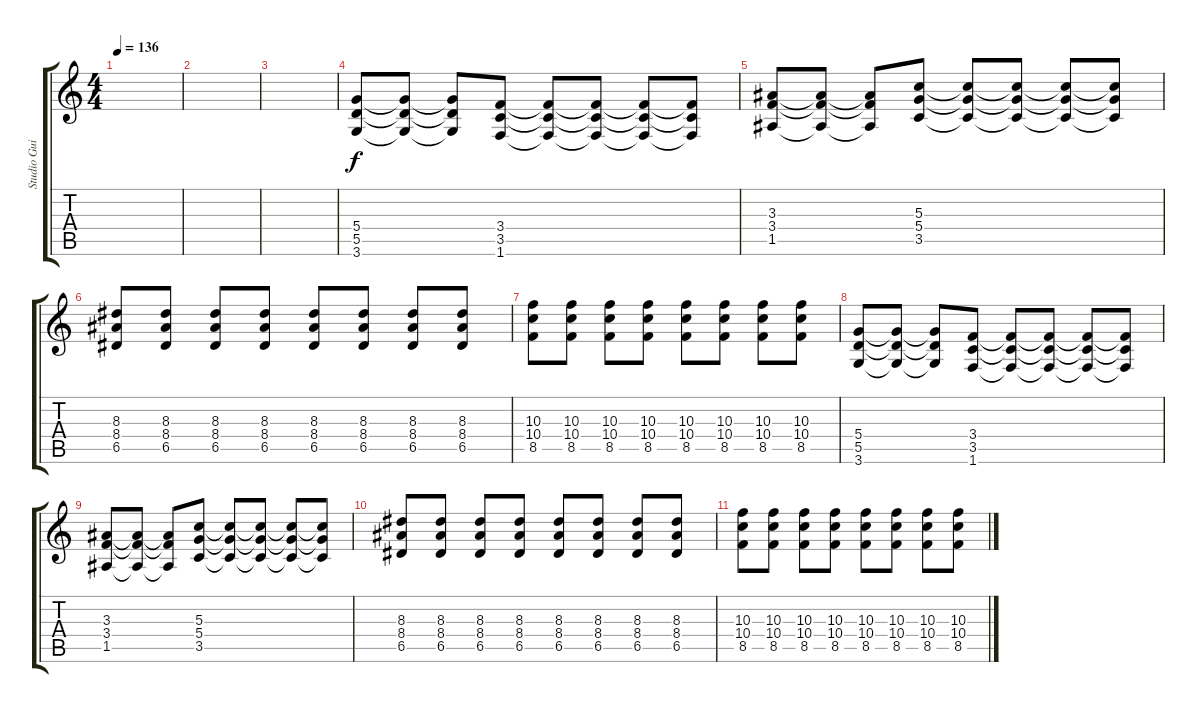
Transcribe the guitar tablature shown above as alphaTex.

\track ("Studio Guitar" "Studio Gui") {instrument overdrivenguitar}
\staff {score tabs}
\tuning (E4 B3 G3 D3 A2 E2) {hide}
\ts (4 4)
\tempo 136
\clef g2
\ks c
|
|
|
(5.4 5.5 3.6).8 (5.4{t} 5.5{t} 3.6{t}).8 (5.4{t} 5.5{t} 3.6{t}).8 (3.4 3.5 1.6).8 (3.4{t} 3.5{t} 1.6{t}).8 (3.4{t} 3.5{t} 1.6{t}).8 (3.4{t} 3.5{t} 1.6{t}).8 (3.4{t} 3.5{t} 1.6{t}).8 |
(3.3 3.4 1.5).8 (3.3{t} 3.4{t} 1.5{t}).8 (3.3{t} 3.4{t} 1.5{t}).8 (5.3 5.4 3.5).8 (5.3{t} 5.4{t} 3.5{t}).8 (5.3{t} 5.4{t} 3.5{t}).8 (5.3{t} 5.4{t} 3.5{t}).8 (5.3{t} 5.4{t} 3.5{t}).8 |
(8.3 8.4 6.5).8 (8.3 8.4 6.5).8 (8.3 8.4 6.5).8 (8.3 8.4 6.5).8 (8.3 8.4 6.5).8 (8.3 8.4 6.5).8 (8.3 8.4 6.5).8 (8.3 8.4 6.5).8 |
(10.3 10.4 8.5).8 (10.3 10.4 8.5).8 (10.3 10.4 8.5).8 (10.3 10.4 8.5).8 (10.3 10.4 8.5).8 (10.3 10.4 8.5).8 (10.3 10.4 8.5).8 (10.3 10.4 8.5).8 |
(5.4 5.5 3.6).8 (5.4{t} 5.5{t} 3.6{t}).8 (5.4{t} 5.5{t} 3.6{t}).8 (3.4 3.5 1.6).8 (3.4{t} 3.5{t} 1.6{t}).8 (3.4{t} 3.5{t} 1.6{t}).8 (3.4{t} 3.5{t} 1.6{t}).8 (3.4{t} 3.5{t} 1.6{t}).8 |
(3.3 3.4 1.5).8 (3.3{t} 3.4{t} 1.5{t}).8 (3.3{t} 3.4{t} 1.5{t}).8 (5.3 5.4 3.5).8 (5.3{t} 5.4{t} 3.5{t}).8 (5.3{t} 5.4{t} 3.5{t}).8 (5.3{t} 5.4{t} 3.5{t}).8 (5.3{t} 5.4{t} 3.5{t}).8 |
(8.3 8.4 6.5).8 (8.3 8.4 6.5).8 (8.3 8.4 6.5).8 (8.3 8.4 6.5).8 (8.3 8.4 6.5).8 (8.3 8.4 6.5).8 (8.3 8.4 6.5).8 (8.3 8.4 6.5).8 |
(10.3 10.4 8.5).8 (10.3 10.4 8.5).8 (10.3 10.4 8.5).8 (10.3 10.4 8.5).8 (10.3 10.4 8.5).8 (10.3 10.4 8.5).8 (10.3 10.4 8.5).8 (10.3 10.4 8.5).8
